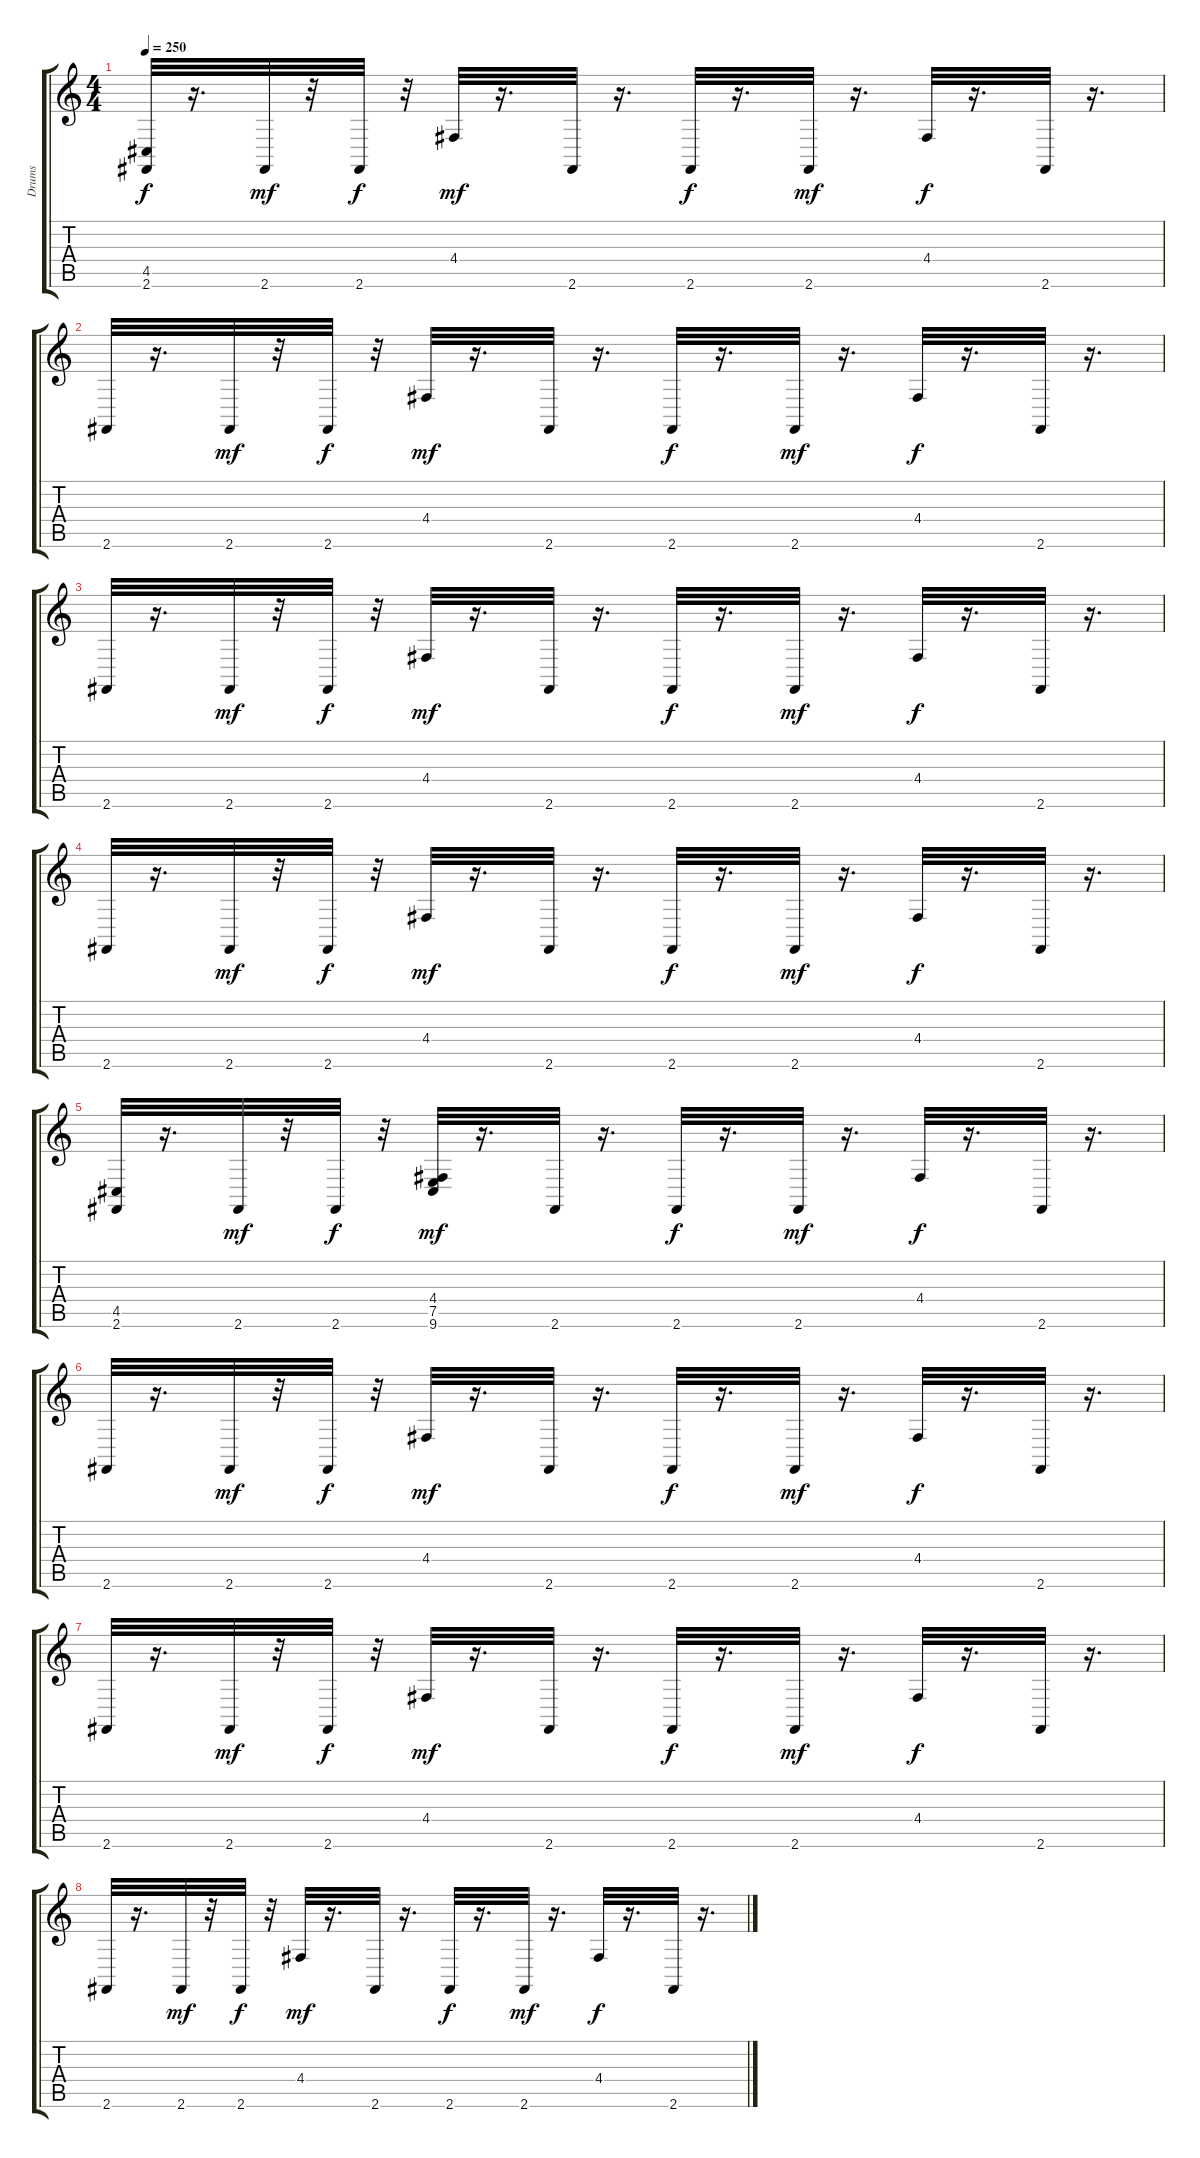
\track ("Drums" "Drums") {instrument synthdrum}
\staff {score tabs}
\tuning (E4 B3 G3 D3 A2 E2) {hide}
\ts (4 4)
\tempo 250
\clef g2
\ks c
(4.5 2.6).32{dy f} r.16{d} 2.6.32{dy mf} r.32 2.6.32{dy f} r.32 4.4.32{dy mf} r.16{d} 2.6.32 r.16{d} 2.6.32{dy f} r.16{d} 2.6.32{dy mf} r.16{d} 4.4.32{dy f} r.16{d} 2.6.32 r.16{d} |
2.6.32 r.16{d} 2.6.32{dy mf} r.32 2.6.32{dy f} r.32 4.4.32{dy mf} r.16{d} 2.6.32 r.16{d} 2.6.32{dy f} r.16{d} 2.6.32{dy mf} r.16{d} 4.4.32{dy f} r.16{d} 2.6.32 r.16{d} |
2.6.32 r.16{d} 2.6.32{dy mf} r.32 2.6.32{dy f} r.32 4.4.32{dy mf} r.16{d} 2.6.32 r.16{d} 2.6.32{dy f} r.16{d} 2.6.32{dy mf} r.16{d} 4.4.32{dy f} r.16{d} 2.6.32 r.16{d} |
2.6.32 r.16{d} 2.6.32{dy mf} r.32 2.6.32{dy f} r.32 4.4.32{dy mf} r.16{d} 2.6.32 r.16{d} 2.6.32{dy f} r.16{d} 2.6.32{dy mf} r.16{d} 4.4.32{dy f} r.16{d} 2.6.32 r.16{d} |
(4.5 2.6).32 r.16{d} 2.6.32{dy mf} r.32 2.6.32{dy f} r.32 (4.4 7.5 9.6).32{dy mf} r.16{d} 2.6.32 r.16{d} 2.6.32{dy f} r.16{d} 2.6.32{dy mf} r.16{d} 4.4.32{dy f} r.16{d} 2.6.32 r.16{d} |
2.6.32 r.16{d} 2.6.32{dy mf} r.32 2.6.32{dy f} r.32 4.4.32{dy mf} r.16{d} 2.6.32 r.16{d} 2.6.32{dy f} r.16{d} 2.6.32{dy mf} r.16{d} 4.4.32{dy f} r.16{d} 2.6.32 r.16{d} |
2.6.32 r.16{d} 2.6.32{dy mf} r.32 2.6.32{dy f} r.32 4.4.32{dy mf} r.16{d} 2.6.32 r.16{d} 2.6.32{dy f} r.16{d} 2.6.32{dy mf} r.16{d} 4.4.32{dy f} r.16{d} 2.6.32 r.16{d} |
2.6.32 r.16{d} 2.6.32{dy mf} r.32 2.6.32{dy f} r.32 4.4.32{dy mf} r.16{d} 2.6.32 r.16{d} 2.6.32{dy f} r.16{d} 2.6.32{dy mf} r.16{d} 4.4.32{dy f} r.16{d} 2.6.32 r.16{d}
